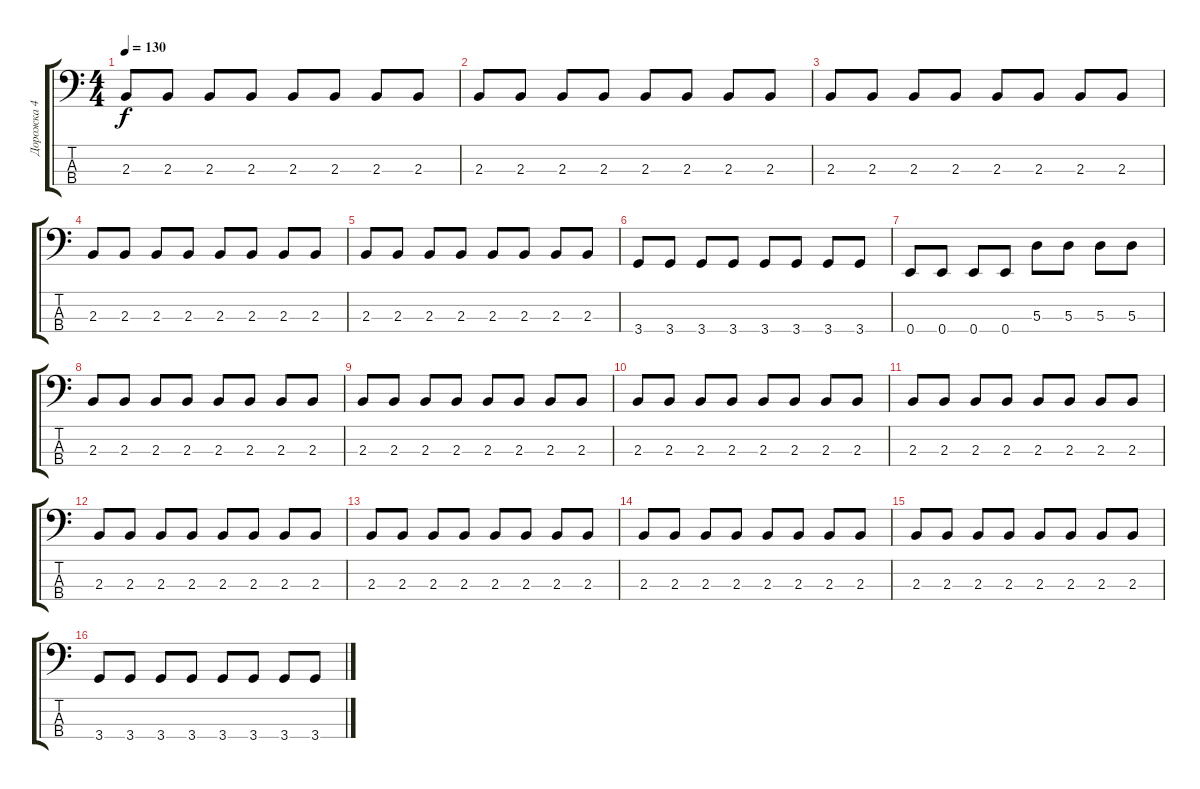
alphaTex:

\track ("Дорожка 4" "Дорожка 4") {instrument electricbassfinger}
\staff {score tabs}
\tuning (G2 D2 A1 E1) {hide}
\ts (4 4)
\tempo 130
\clef f4
\ks c
2.3.8{dy f} 2.3.8 2.3.8 2.3.8 2.3.8 2.3.8 2.3.8 2.3.8 |
2.3.8 2.3.8 2.3.8 2.3.8 2.3.8 2.3.8 2.3.8 2.3.8 |
2.3.8 2.3.8 2.3.8 2.3.8 2.3.8 2.3.8 2.3.8 2.3.8 |
2.3.8 2.3.8 2.3.8 2.3.8 2.3.8 2.3.8 2.3.8 2.3.8 |
2.3.8 2.3.8 2.3.8 2.3.8 2.3.8 2.3.8 2.3.8 2.3.8 |
3.4.8 3.4.8 3.4.8 3.4.8 3.4.8 3.4.8 3.4.8 3.4.8 |
0.4.8 0.4.8 0.4.8 0.4.8 5.3.8 5.3.8 5.3.8 5.3.8 |
2.3.8 2.3.8 2.3.8 2.3.8 2.3.8 2.3.8 2.3.8 2.3.8 |
2.3.8 2.3.8 2.3.8 2.3.8 2.3.8 2.3.8 2.3.8 2.3.8 |
2.3.8 2.3.8 2.3.8 2.3.8 2.3.8 2.3.8 2.3.8 2.3.8 |
2.3.8 2.3.8 2.3.8 2.3.8 2.3.8 2.3.8 2.3.8 2.3.8 |
2.3.8 2.3.8 2.3.8 2.3.8 2.3.8 2.3.8 2.3.8 2.3.8 |
2.3.8 2.3.8 2.3.8 2.3.8 2.3.8 2.3.8 2.3.8 2.3.8 |
2.3.8 2.3.8 2.3.8 2.3.8 2.3.8 2.3.8 2.3.8 2.3.8 |
2.3.8 2.3.8 2.3.8 2.3.8 2.3.8 2.3.8 2.3.8 2.3.8 |
3.4.8 3.4.8 3.4.8 3.4.8 3.4.8 3.4.8 3.4.8 3.4.8
